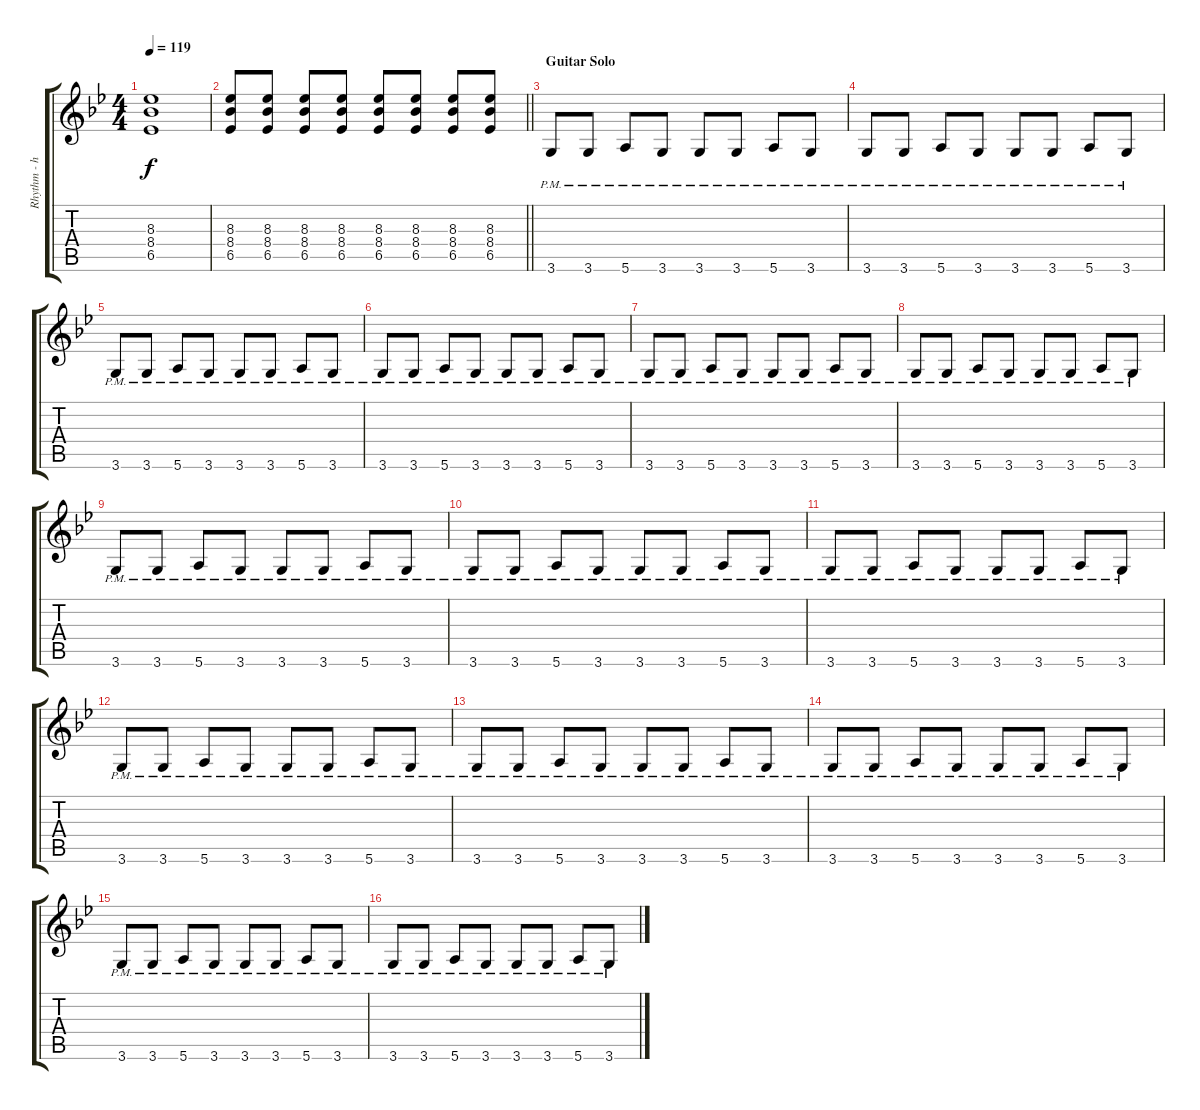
\track ("Rhythm - heavy - left" "Rhythm - h") {instrument distortionguitar}
\staff {score tabs}
\tuning (E4 B3 G3 D3 A2 E2) {hide}
\ts (4 4)
\tempo 119
\clef g2
\ks bb
(8.3 8.4 6.5).1{dy f} |
\barLineRight lightlight
(8.3 8.4 6.5).8 (8.3 8.4 6.5).8 (8.3 8.4 6.5).8 (8.3 8.4 6.5).8 (8.3 8.4 6.5).8 (8.3 8.4 6.5).8 (8.3 8.4 6.5).8 (8.3 8.4 6.5).8 |
\section ("" "Guitar Solo")
3.6{pm}.8 3.6{pm}.8 5.6{pm}.8 3.6{pm}.8 3.6{pm}.8 3.6{pm}.8 5.6{pm}.8 3.6{pm}.8 |
3.6{pm}.8 3.6{pm}.8 5.6{pm}.8 3.6{pm}.8 3.6{pm}.8 3.6{pm}.8 5.6{pm}.8 3.6{pm}.8 |
3.6{pm}.8 3.6{pm}.8 5.6{pm}.8 3.6{pm}.8 3.6{pm}.8 3.6{pm}.8 5.6{pm}.8 3.6{pm}.8 |
3.6{pm}.8 3.6{pm}.8 5.6{pm}.8 3.6{pm}.8 3.6{pm}.8 3.6{pm}.8 5.6{pm}.8 3.6{pm}.8 |
3.6{pm}.8 3.6{pm}.8 5.6{pm}.8 3.6{pm}.8 3.6{pm}.8 3.6{pm}.8 5.6{pm}.8 3.6{pm}.8 |
3.6{pm}.8 3.6{pm}.8 5.6{pm}.8 3.6{pm}.8 3.6{pm}.8 3.6{pm}.8 5.6{pm}.8 3.6{pm}.8 |
3.6{pm}.8 3.6{pm}.8 5.6{pm}.8 3.6{pm}.8 3.6{pm}.8 3.6{pm}.8 5.6{pm}.8 3.6{pm}.8 |
3.6{pm}.8 3.6{pm}.8 5.6{pm}.8 3.6{pm}.8 3.6{pm}.8 3.6{pm}.8 5.6{pm}.8 3.6{pm}.8 |
3.6{pm}.8 3.6{pm}.8 5.6{pm}.8 3.6{pm}.8 3.6{pm}.8 3.6{pm}.8 5.6{pm}.8 3.6{pm}.8 |
3.6{pm}.8 3.6{pm}.8 5.6{pm}.8 3.6{pm}.8 3.6{pm}.8 3.6{pm}.8 5.6{pm}.8 3.6{pm}.8 |
3.6{pm}.8 3.6{pm}.8 5.6{pm}.8 3.6{pm}.8 3.6{pm}.8 3.6{pm}.8 5.6{pm}.8 3.6{pm}.8 |
3.6{pm}.8 3.6{pm}.8 5.6{pm}.8 3.6{pm}.8 3.6{pm}.8 3.6{pm}.8 5.6{pm}.8 3.6{pm}.8 |
3.6{pm}.8 3.6{pm}.8 5.6{pm}.8 3.6{pm}.8 3.6{pm}.8 3.6{pm}.8 5.6{pm}.8 3.6{pm}.8 |
3.6{pm}.8 3.6{pm}.8 5.6{pm}.8 3.6{pm}.8 3.6{pm}.8 3.6{pm}.8 5.6{pm}.8 3.6{pm}.8
